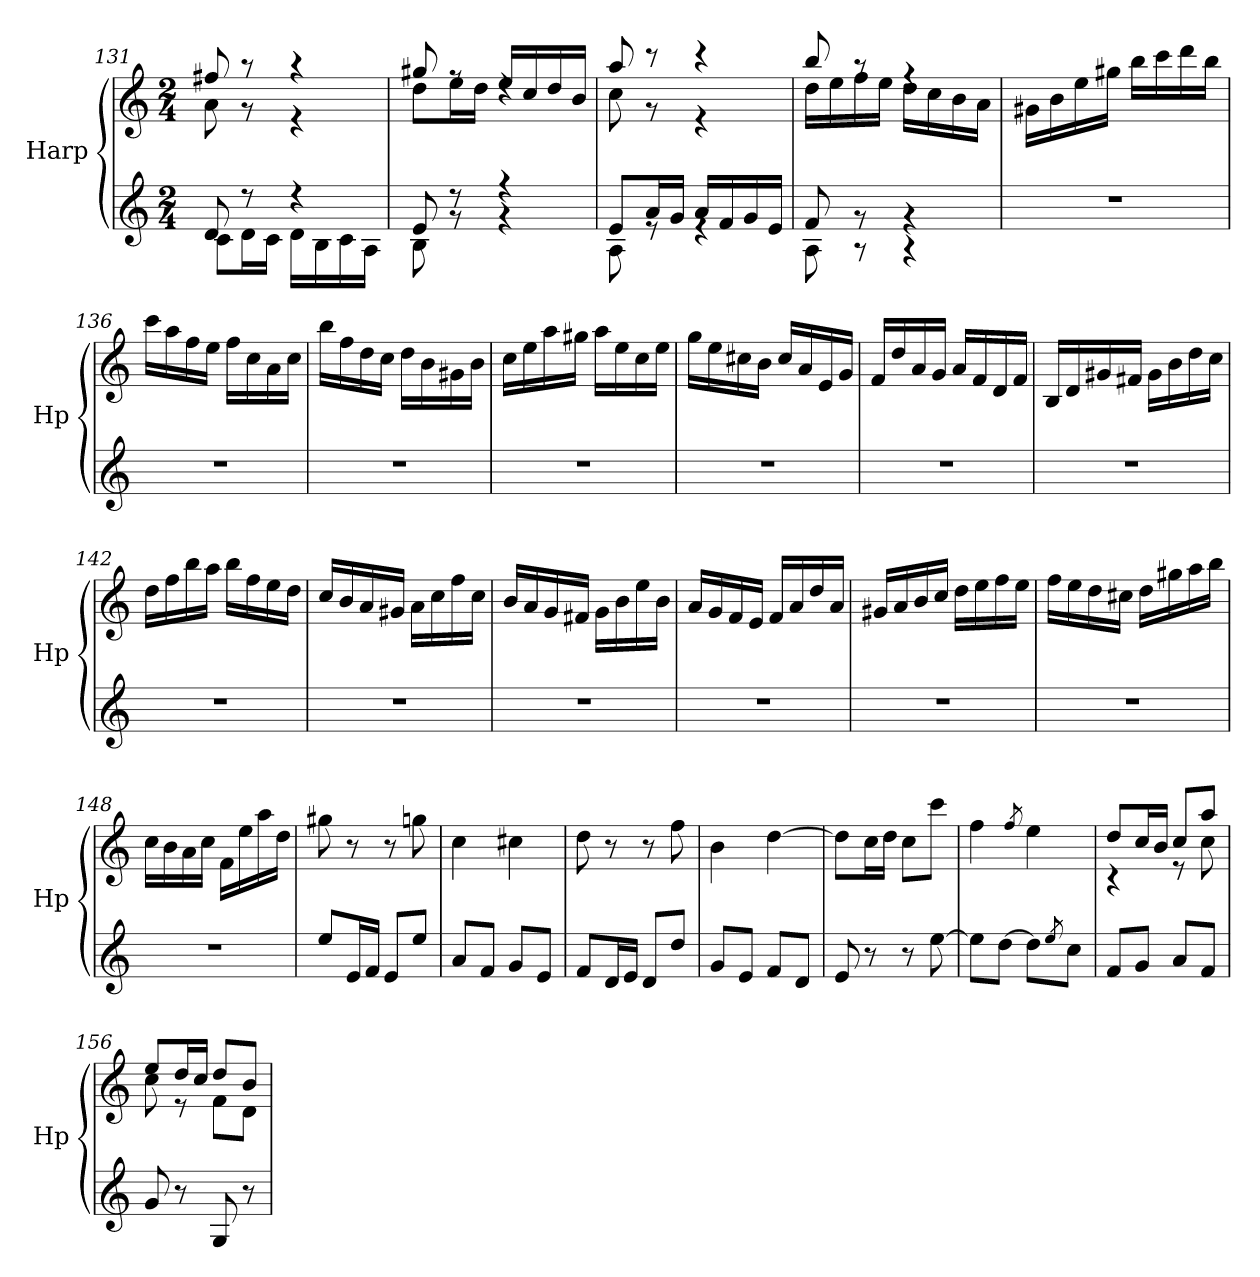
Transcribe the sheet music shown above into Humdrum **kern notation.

**kern	**kern
*part1	*part1
*staff2	*staff1
*I"Harp	*
*I'Hp	*
!!LO:PB:g=z
*clefG2	*clefG2
*k[]	*k[]
*M2/4	*M2/4
=131	=131
*^	*^
8d/	8c\L	8ff#X/	8a\
8r	16d\L	8r	8r
.	16c\JJ	.	.
4r	16d\LL	4r	4r
.	16B\	.	.
.	16c\	.	.
.	16A\JJ	.	.
=132	=132	=132	=132
8e/	8B\	8gg#X/	8dd\L
8r	8rg	8rff	16ee\L
.	.	.	16dd\JJ
4r	4rg	16ee/LL	4rdd
.	.	16cc/	.
.	.	16dd/	.
.	.	16b/JJ	.
=133	=133	=133	=133
8e/L	8A\	8aa/	8cc\
16a/L	8re	8r	8r
16g/JJ	.	.	.
16a/LL	4re	4r	4r
16f/	.	.	.
16g/	.	.	.
16e/JJ	.	.	.
=134	=134	=134	=134
8f/	8A\	8bb/	16dd\LL
.	.	.	16ee\
8rg	8r	8raa	16ff\
.	.	.	16ee\JJ
4rg	4r	4rff	16dd\LL
.	.	.	16cc\
.	.	.	16b\
.	.	.	16a\JJ
*v	*v	*	*
*	*v	*v
=135	=135
2r	16g#X\LL
.	16b\
.	16ee\
.	16gg#X\JJ
.	16bb\LL
.	16ccc\
.	16ddd\
.	16bb\JJ
!!LO:LB:g=z
=136	=136
2r	16ccc\LL
.	16aa\
.	16ff\
.	16ee\JJ
.	16ff\LL
.	16cc\
.	16a\
.	16cc\JJ
=137	=137
2r	16bb\LL
.	16ff\
.	16dd\
.	16cc\JJ
.	16dd\LL
.	16b\
.	16g#X\
.	16b\JJ
=138	=138
2r	16cc\LL
.	16ee\
.	16aa\
.	16gg#X\JJ
.	16aa\LL
.	16ee\
.	16cc\
.	16ee\JJ
=139	=139
2r	16gg\LL
.	16ee\
.	16cc#X\
.	16b\JJ
.	16cc#/LL
.	16a/
.	16e/
.	16g/JJ
=140	=140
2r	16f/LL
.	16dd/
.	16a/
.	16g/JJ
.	16a/LL
.	16f/
.	16d/
.	16f/JJ
!!LO:LB:g=z
=141	=141
2r	16B/LL
.	16d/
.	16g#X/
.	16f#X/JJ
.	16g#\LL
.	16b\
.	16dd\
.	16cc\JJ
=142	=142
2r	16dd\LL
.	16ff\
.	16bb\
.	16aa\JJ
.	16bb\LL
.	16ff\
.	16ee\
.	16dd\JJ
=143	=143
2r	16cc/LL
.	16b/
.	16a/
.	16g#X/JJ
.	16a\LL
.	16cc\
.	16ff\
.	16cc\JJ
=144	=144
2r	16b/LL
.	16a/
.	16g/
.	16f#X/JJ
.	16g\LL
.	16b\
.	16ee\
.	16b\JJ
=145	=145
2r	16a/LL
.	16g/
.	16f/
.	16e/JJ
.	16f/LL
.	16a/
.	16dd/
.	16a/JJ
!!LO:LB:g=z
=146	=146
2r	16g#X/LL
.	16a/
.	16b/
.	16cc/JJ
.	16dd\LL
.	16ee\
.	16ff\
.	16ee\JJ
=147	=147
2r	16ff\LL
.	16ee\
.	16dd\
.	16cc#X\JJ
.	16dd\LL
.	16gg#X\
.	16aa\
.	16bb\JJ
=148	=148
2r	16cc\LL
.	16b\
.	16a\
.	16cc\JJ
.	16f\LL
.	16ee\
.	16aa\
.	16dd\JJ
=149	=149
8ee/L	8gg#X\
16e/L	8r
16f/JJ	.
8e/L	8r
8ee/J	8ggn\
=150	=150
8a/L	4cc\
8f/J	.
8g/L	4cc#X\
8e/J	.
=151	=151
8f/L	8dd\
16d/L	8r
16e/JJ	.
8d/L	8r
8dd/J	8ff\
=152	=152
8g/L	4b\
8e/J	.
8f/L	[4dd\
8d/J	.
!!LO:LB:g=z
=153	=153
8e/	8dd\L]
8r	16cc\L
.	16dd\JJ
8r	8cc\L
[8ee\	8ccc\J
=154	=154
8ee\L]	4ff\
[8dd\J	.
.	8qff/
8dd\L]	4ee\
8qee/	.
8cc\J	.
=155	=155
*	*^
8f/L	8dd/L	4r
8g/J	16cc/L	.
.	16b/JJ	.
8a/L	8cc/L	8r
8f/J	8aa/J	8cc\
=156	=156	=156
8g/	8ee/L	8cc\
8r	16dd/L	8r
.	16cc/JJ	.
8G/	8dd/L	8f\L
8r	8b/J	8d\J
*	*v	*v
=	=
*-	*-
